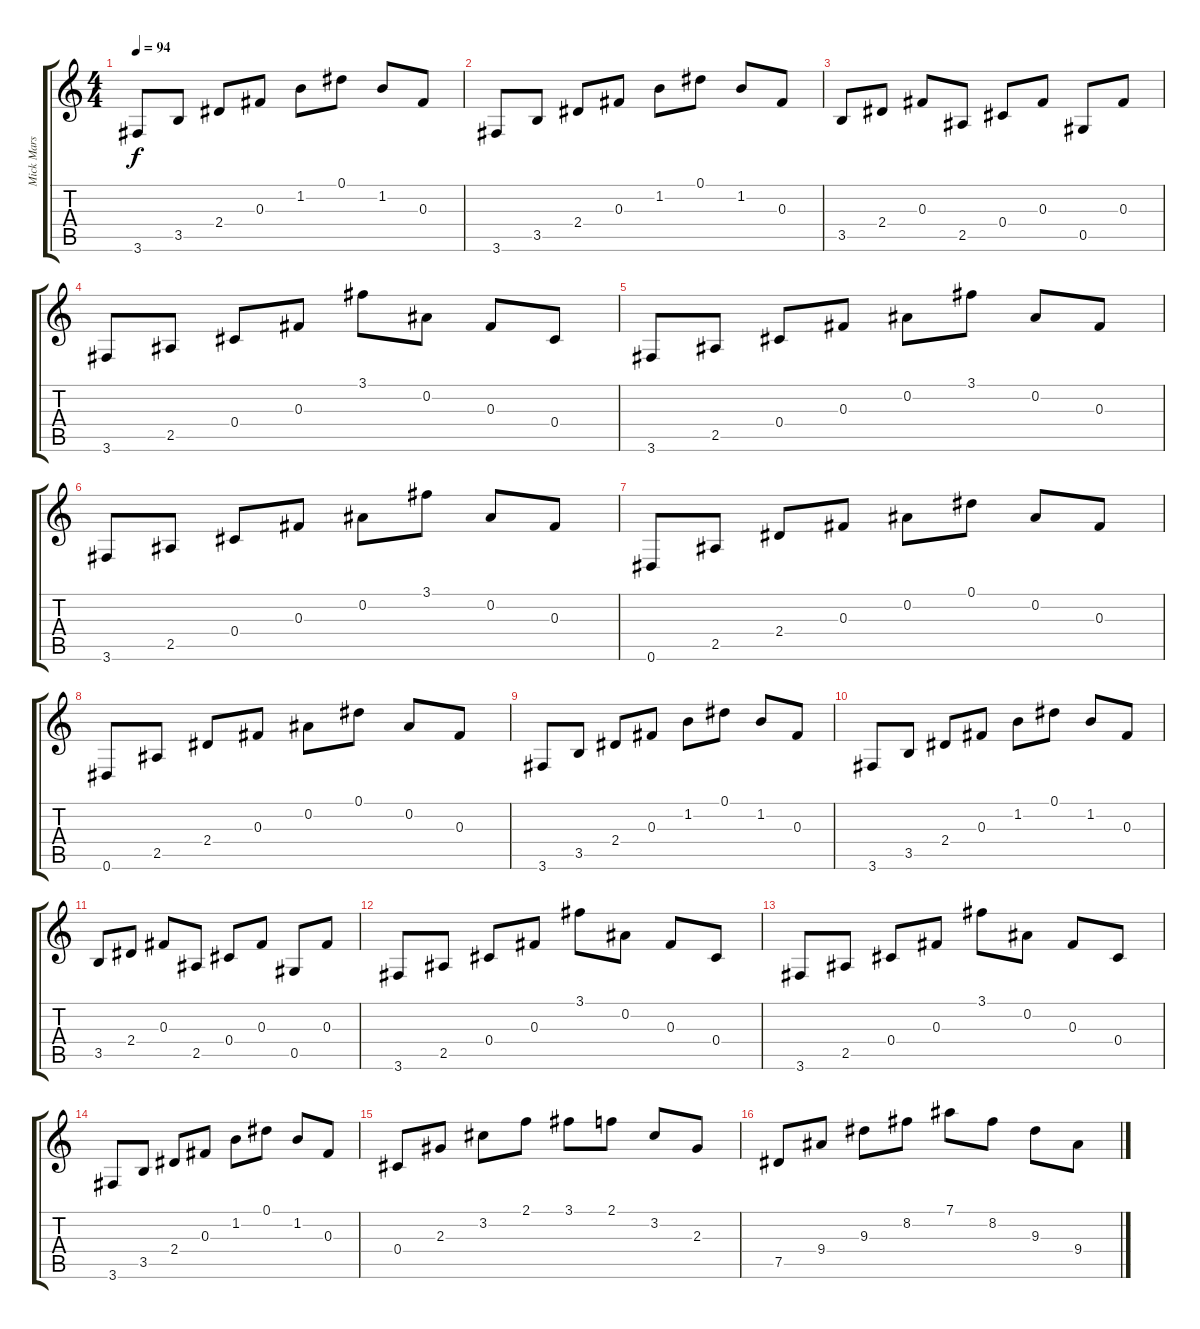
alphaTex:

\track ("Mick Mars" "Mick Mars") {instrument electricguitarclean}
\staff {score tabs}
\tuning (Eb4 Bb3 Gb3 Db3 Ab2 Eb2) {hide}
\ts (4 4)
\tempo 94
\clef g2
\ks c
3.6.8{dy f} 3.5.8 2.4.8 0.3.8 1.2.8 0.1.8 1.2.8 0.3.8 |
3.6.8 3.5.8 2.4.8 0.3.8 1.2.8 0.1.8 1.2.8 0.3.8 |
3.5.8 2.4.8 0.3.8 2.5.8 0.4.8 0.3.8 0.5.8 0.3.8 |
3.6.8 2.5.8 0.4.8 0.3.8 3.1.8 0.2.8 0.3.8 0.4.8 |
3.6.8 2.5.8 0.4.8 0.3.8 0.2.8 3.1.8 0.2.8 0.3.8 |
3.6.8 2.5.8 0.4.8 0.3.8 0.2.8 3.1.8 0.2.8 0.3.8 |
0.6.8 2.5.8 2.4.8 0.3.8 0.2.8 0.1.8 0.2.8 0.3.8 |
0.6.8 2.5.8 2.4.8 0.3.8 0.2.8 0.1.8 0.2.8 0.3.8 |
3.6.8 3.5.8 2.4.8 0.3.8 1.2.8 0.1.8 1.2.8 0.3.8 |
3.6.8 3.5.8 2.4.8 0.3.8 1.2.8 0.1.8 1.2.8 0.3.8 |
3.5.8 2.4.8 0.3.8 2.5.8 0.4.8 0.3.8 0.5.8 0.3.8 |
3.6.8 2.5.8 0.4.8 0.3.8 3.1.8 0.2.8 0.3.8 0.4.8 |
3.6.8 2.5.8 0.4.8 0.3.8 3.1.8 0.2.8 0.3.8 0.4.8 |
3.6.8 3.5.8 2.4.8 0.3.8 1.2.8 0.1.8 1.2.8 0.3.8 |
0.4.8 2.3.8 3.2.8 2.1.8 3.1.8 2.1.8 3.2.8 2.3.8 |
7.5.8 9.4.8 9.3.8 8.2.8 7.1.8 8.2.8 9.3.8 9.4.8
